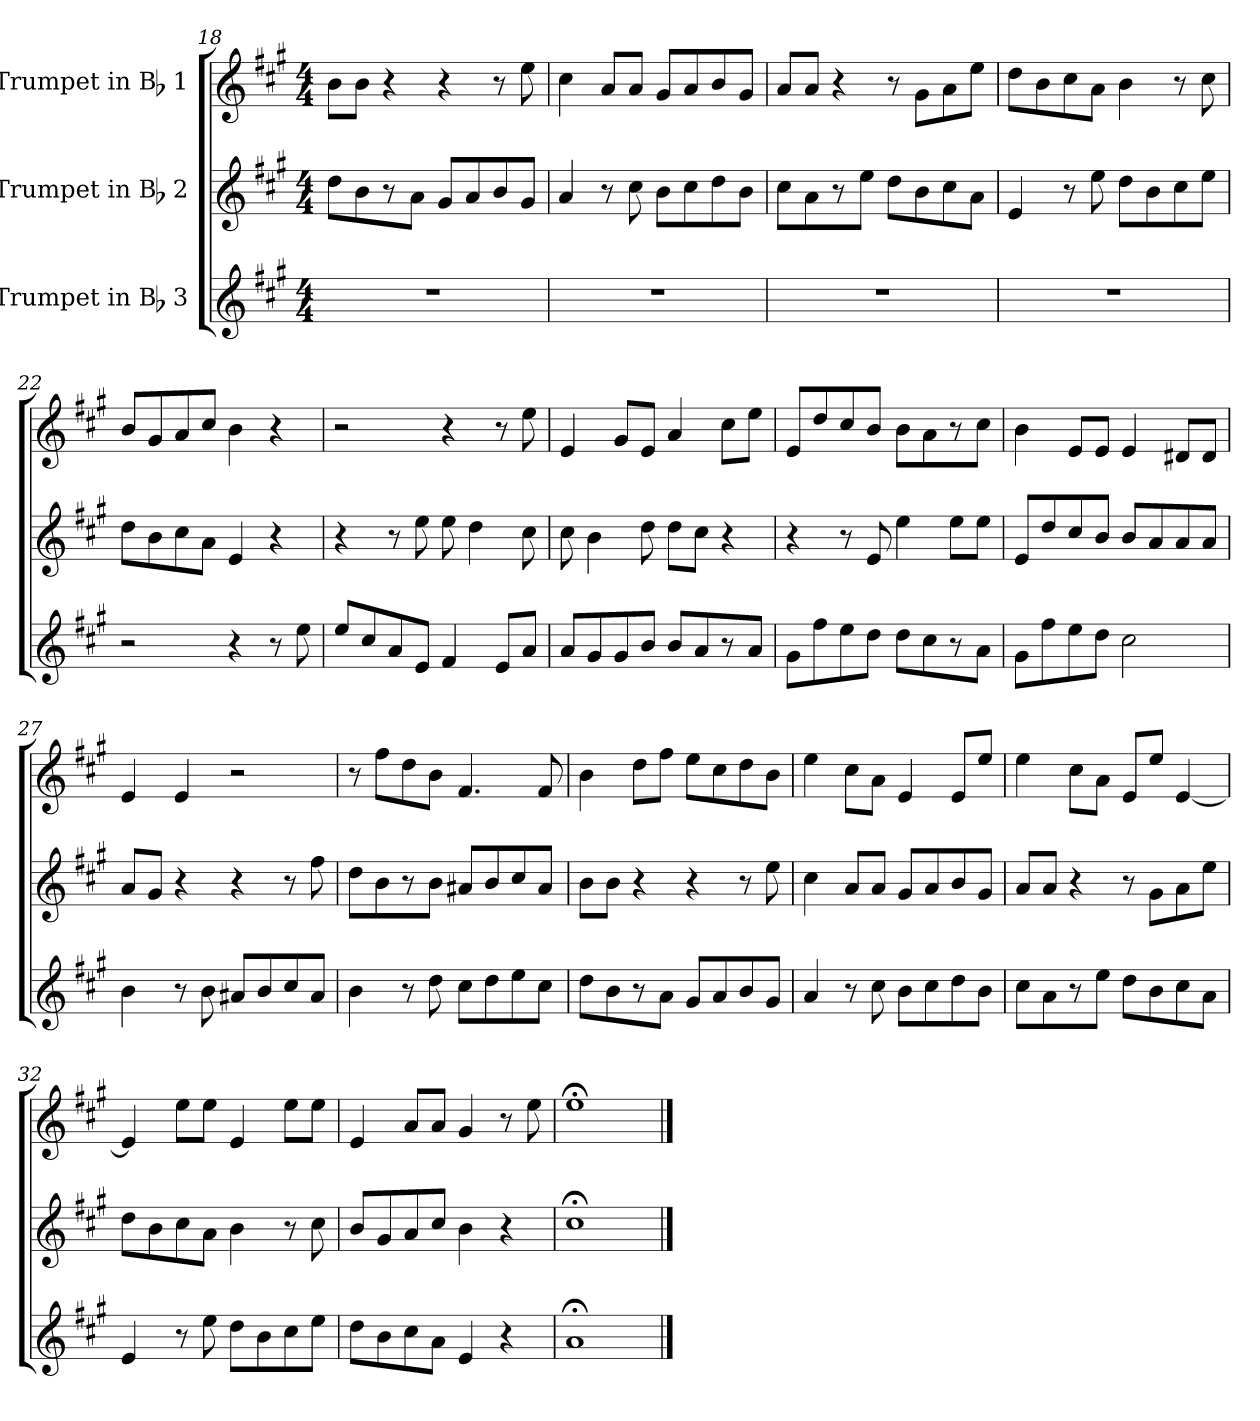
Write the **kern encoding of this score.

**kern	**kern	**kern
*part3	*part2	*part1
*staff3	*staff2	*staff1
*I"Trumpet in Bb 3	*I"Trumpet in Bb 2	*I"Trumpet in Bb 1
!!LO:LB:g=z
*clefG2	*clefG2	*clefG2
*ITrd1c2	*ITrd1c2	*ITrd1c2
*k[f#]	*k[f#]	*k[f#]
*G:	*G:	*G:
*M4/4	*M4/4	*M4/4
=18	=18	=18
1r	8cc\L	8a\L
.	8a\	8a\J
.	8r	4r
.	8g\J	.
.	8f#/L	4r
.	8g/	.
.	8a/	8r
.	8f#/J	8dd\
=19	=19	=19
1r	4g/	4b\
.	8r	8g/L
.	8b\	8g/J
.	8a\L	8f#/L
.	8b\	8g/
.	8cc\	8a/
.	8a\J	8f#/J
=20	=20	=20
1r	8b\L	8g/L
.	8g\	8g/J
.	8r	4r
.	8dd\J	.
.	8cc\L	8r
.	8a\	8f#\L
.	8b\	8g\
.	8g\J	8dd\J
=21	=21	=21
1r	4d/	8cc\L
.	.	8a\
.	8r	8b\
.	8dd\	8g\J
.	8cc\L	4a\
.	8a\	.
.	8b\	8r
.	8dd\J	8b\
!!LO:PB:g=z
=22	=22	=22
2r	8cc\L	8a/L
.	8a\	8f#/
.	8b\	8g/
.	8g\J	8b/J
4r	4d/	4a\
8r	4r	4r
8dd\	.	.
=23	=23	=23
8dd/L	4r	2r
8b/	.	.
8g/	8r	.
8d/J	8dd\	.
4e/	8dd\	4r
.	4cc\	.
8d/L	.	8r
8g/J	8b\	8dd\
=24	=24	=24
8g/L	8b\	4d/
8f#/	4a\	.
8f#/	.	8f#/L
8a/J	8cc\	8d/J
8a/L	8cc\L	4g/
8g/	8b\J	.
8r	4r	8b\L
8g/J	.	8dd\J
=25	=25	=25
8f#\L	4r	8d/L
8ee\	.	8cc/
8dd\	8r	8b/
8cc\J	8d/	8a/J
8cc\L	4dd\	8a\L
8b\	.	8g\
8r	8dd\L	8r
8g\J	8dd\J	8b\J
!!LO:LB:g=z
=26	=26	=26
8f#\L	8d/L	4a\
8ee\	8cc/	.
8dd\	8b/	8d/L
8cc\J	8a/J	8d/J
2b\	8a/L	4d/
.	8g/	.
.	8g/	8c#X/L
.	8g/J	8c#/J
=27	=27	=27
4a\	8g/L	4d/
.	8f#/J	.
8r	4r	4d/
8a\	.	.
8g#X/L	4r	2r
8a/	.	.
8b/	8r	.
8g#/J	8ee\	.
=28	=28	=28
4a\	8cc\L	8r
.	8a\	8ee\L
8r	8r	8cc\
8cc\	8a\J	8a\J
8b\L	8g#X/L	4.e/
8cc\	8a/	.
8dd\	8b/	.
8b\J	8g#/J	8e/
=29	=29	=29
8cc\L	8a\L	4a\
8a\	8a\J	.
8r	4r	8cc\L
8g\J	.	8ee\J
8f#/L	4r	8dd\L
8g/	.	8b\
8a/	8r	8cc\
8f#/J	8dd\	8a\J
!!LO:LB:g=z
=30	=30	=30
4g/	4b\	4dd\
8r	8g/L	8b\L
8b\	8g/J	8g\J
8a\L	8f#/L	4d/
8b\	8g/	.
8cc\	8a/	8d/L
8a\J	8f#/J	8dd/J
=31	=31	=31
8b\L	8g/L	4dd\
8g\	8g/J	.
8r	4r	8b\L
8dd\J	.	8g\J
8cc\L	8r	8d/L
8a\	8f#\L	8dd/J
8b\	8g\	[4d/
8g\J	8dd\J	.
=32	=32	=32
4d/	8cc\L	4d/]
.	8a\	.
8r	8b\	8dd\L
8dd\	8g\J	8dd\J
8cc\L	4a\	4d/
8a\	.	.
8b\	8r	8dd\L
8dd\J	8b\	8dd\J
=33	=33	=33
8cc\L	8a/L	4d/
8a\	8f#/	.
8b\	8g/	8g/L
8g\J	8b/J	8g/J
4d/	4a\	4f#/
4r	4r	8r
.	.	8dd\
=34	=34	=34
1g;<	1b;<	1dd;<
==	==	==
*-	*-	*-
